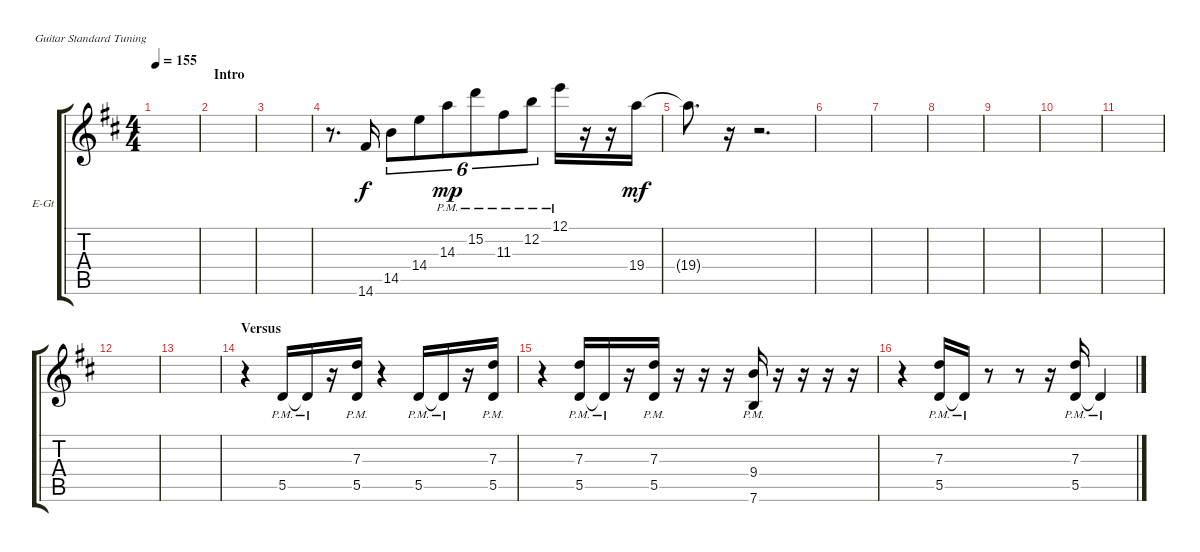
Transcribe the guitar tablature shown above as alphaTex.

\bracketExtendMode groupsimilarinstruments
\firstSystemTrackNameOrientation horizontal
\otherSystemsTrackNameOrientation horizontal
\track ("LGuitar" "E-Gt") {instrument electricguitarclean}
\staff {score tabs}
\tuning (E4 B3 G3 D3 A2 E2)
\ts (4 4)
\tempo 155
\clef g2
\ks d
|
\section ("" "Intro")
|
|
r.8{d} 14.6.16 14.5.8{tu (6 4)} 14.4.8{tu (6 4)} 14.3{pm}.8{tu (6 4) dy mp} 15.2{pm}.8{tu (6 4)} 11.3{pm}.8{tu (6 4)} 12.2{pm}.8{tu (6 4)} 12.1{pm}.16 r.16 r.16 19.4.16{dy mf} |
19.4{t}.8{d} r.16 r.2{d} |
|
|
|
|
|
|
|
|
\section ("" "Versus")
r.4 5.5{pm}.16 5.5{pm t}.16 r.16 (7.3{pm} 5.5{pm}).16 r.4 5.5{pm}.16 5.5{pm t}.16 r.16 (7.3{pm} 5.5{pm}).16 |
r.4 (7.3{pm} 5.5{pm}).16 5.5{pm t}.16 r.16 (7.3{pm} 5.5{pm}).16 r.16 r.16 r.16 (9.4{pm} 7.6{pm}).16 r.16 r.16 r.16 r.16 |
r.4 (7.3{pm} 5.5{pm}).16 5.5{pm t}.16 r.8 r.8 r.16 (7.3{pm} 5.5{pm}).16 5.5{pm t}.4
